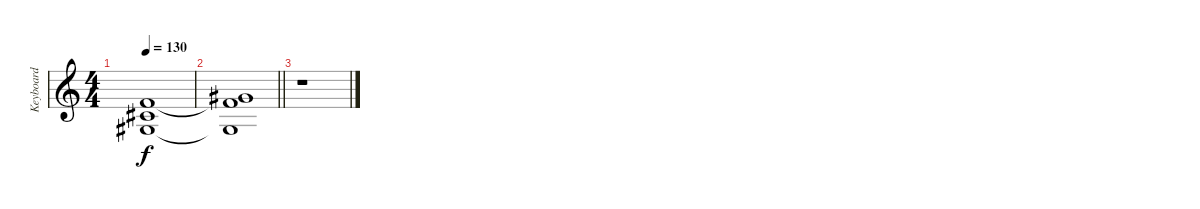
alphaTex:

\track ("Keyboard" "Keyboard") {instrument pad2warm}
\staff {score}
\tuning (E4 B3 G3 D3 A2 E2 B1) {hide}
\ts (4 4)
\tempo 130
\clef g2
\ks c
(6.2 6.3 6.4).1{dy f volume 0} |
\barLineRight lightlight
(4.1{t} 6.2{t} 6.4{t}).1 |
r.1
